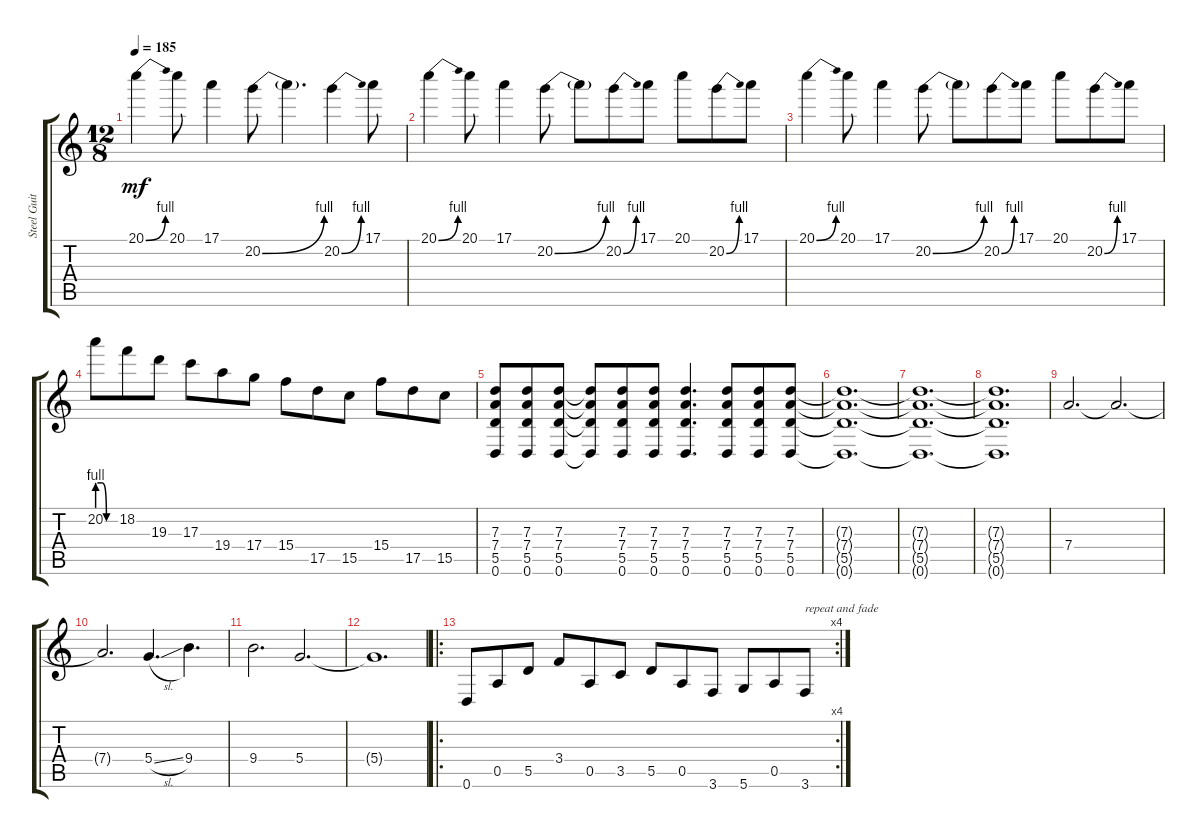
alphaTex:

\track ("Steel Guitar" "Steel Guit") {instrument acousticguitarsteel}
\staff {score tabs}
\tuning (E4 B3 G3 D3 A2 D2) {hide}
\ts (12 8)
\tempo 185
\clef g2
\ks c
20.1{be (bend 0 0 60 4)}.4{dy mf} 20.1.8 17.1.4 20.2{be (bend 0 0 60 4)}.8 20.2{t}.4{d} 20.2{be (bend 0 0 60 4)}.4 17.1.8 |
20.1{be (bend 0 0 60 4)}.4 20.1.8 17.1.4 20.2{be (bend 0 0 60 4)}.8 20.2{t}.8 20.2{be (bend 0 0 60 4)}.8 17.1.8 20.1.8 20.2{be (bend 0 0 60 4)}.8 17.1.8 |
20.1{be (bend 0 0 60 4)}.4 20.1.8 17.1.4 20.2{be (bend 0 0 60 4)}.8 20.2{t}.8 20.2{be (bend 0 0 60 4)}.8 17.1.8 20.1.8 20.2{be (bend 0 0 60 4)}.8 17.1.8 |
20.2{be (custom 0 4 15 4 30 0 60 0)}.8 18.2.8 19.3.8 17.3.8 19.4.8 17.4.8 15.4.8 17.5.8 15.5.8 15.4.8 17.5.8 15.5.8 |
(7.3 7.4 5.5 0.6).8 (7.3 7.4 5.5 0.6).8 (7.3 7.4 5.5 0.6).8 (7.3{t} 7.4{t} 5.5{t} 0.6{t}).8 (7.3 7.4 5.5 0.6).8 (7.3 7.4 5.5 0.6).8 (7.3 7.4 5.5 0.6).4{d} (7.3 7.4 5.5 0.6).8 (7.3 7.4 5.5 0.6).8 (7.3 7.4 5.5 0.6).8 |
(7.3{t} 7.4{t} 5.5{t} 0.6{t}).1{d} |
(7.3{t} 7.4{t} 5.5{t} 0.6{t}).1{d} |
(7.3{t} 7.4{t} 5.5{t} 0.6{t}).1{d} |
7.4.2{d} 7.4{t}.2{d} |
7.4{t}.2{d} 5.4{sl}.4{d} 9.4.4{d} |
9.4.2{d} 5.4.2{d} |
5.4{t}.1{d} |
\ro
\rc 4
0.6.8 0.5.8 5.5.8 3.4.8 0.5.8 3.5.8 5.5.8 0.5.8 3.6.8 5.6.8 0.5.8 3.6.8{txt "repeat and fade"}
